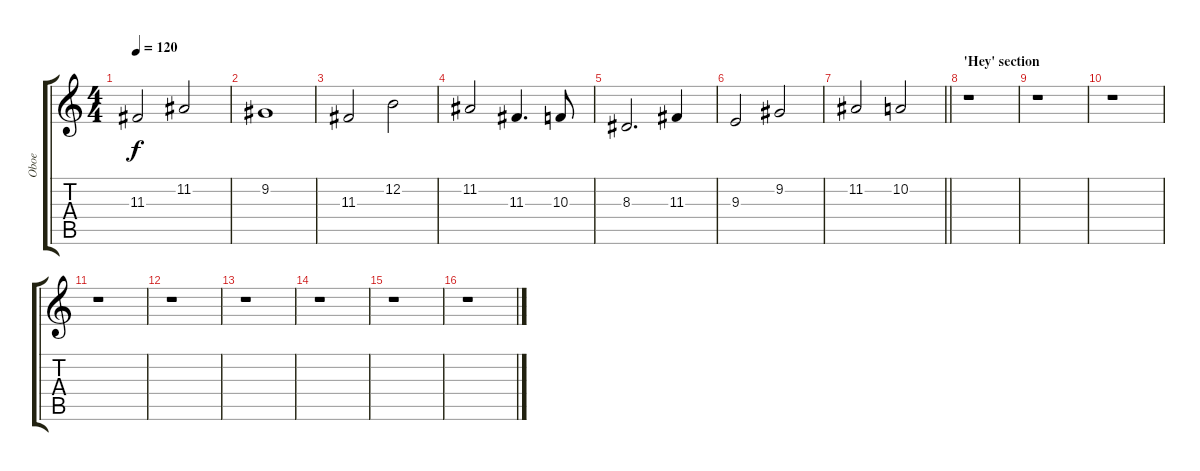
\track ("Oboe" "Oboe") {instrument oboe}
\staff {score tabs}
\tuning (E4 B3 G3 D3 A2 E2) {hide}
\ts (4 4)
\tempo 120
\clef g2
\ks c
11.3.2{dy f} 11.2.2 |
9.2.1 |
11.3.2 12.2.2 |
11.2.2 11.3.4{d} 10.3.8 |
8.3.2{d} 11.3.4 |
9.3.2 9.2.2 |
\barLineRight lightlight
11.2.2 10.2.2 |
\section ("" "'Hey' section")
r.1 |
r.1 |
r.1 |
r.1 |
r.1 |
r.1 |
r.1 |
r.1 |
r.1
